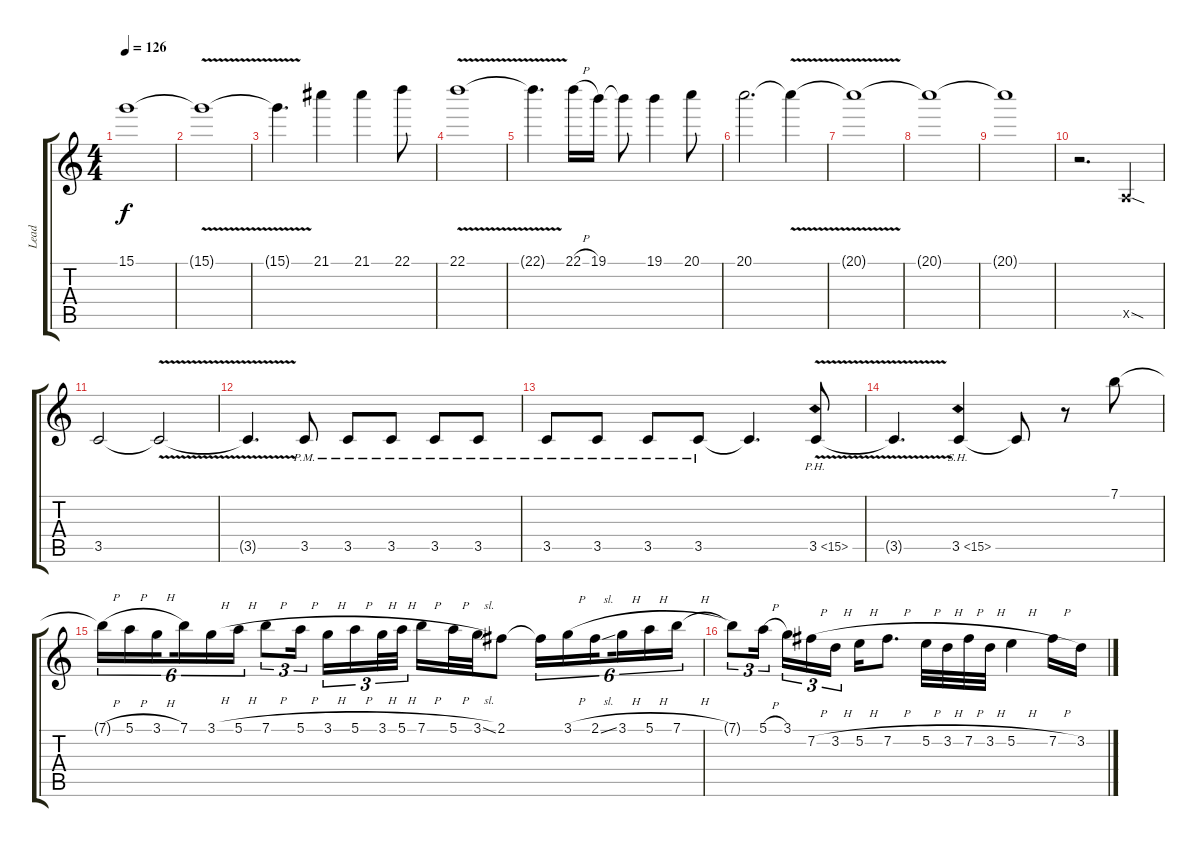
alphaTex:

\track ("Lead" "Lead") {instrument distortionguitar}
\staff {score tabs}
\tuning (E4 B3 G3 D3 A2 E2) {hide}
\ts (4 4)
\tempo 126
\clef g2
\ks c
15.1.1{dy f} |
15.1{v t}.1 |
15.1{t}.4{d} 21.1.4 21.1.4 22.1.8 |
22.1{v}.1 |
22.1{t}.4{d} 22.1{h}.16 19.1.16 19.1{t}.8 19.1.4 20.1.8 |
20.1.2{d} 20.1{v t}.4 |
20.1{t}.1 |
20.1{t}.1 |
20.1{t}.1 |
r.2{d} 0.5{sod x}.4 |
3.5.2 3.5{v t}.2 |
3.5{t}.4{d} 3.5{pm}.8 3.5{pm}.8 3.5{pm}.8 3.5{pm}.8 3.5{pm}.8 |
3.5{pm}.8 3.5{pm}.8 3.5{pm}.8 3.5{pm}.8 3.5{t}.4{d} 3.5{ph 12 v}.8 |
3.5{t}.4{d} 3.5{sh 12}.4 3.5{t}.8 r.8 7.1.8 |
7.1{h t}.16{tu (6 4)} 5.1{h}.16{tu (6 4)} 3.1{h}.16{tu (6 4) beam splitsecondary} 7.1.16{tu (6 4)} 3.1{h}.16{tu (6 4)} 5.1{h}.16{tu (6 4)} 7.1{h}.8{tu (3 2)} 5.1{h}.16{tu (3 2) beam splitsecondary} 3.1{h}.16{tu (3 2)} 5.1{h}.16{tu (3 2)} 3.1{h}.32{tu (3 2)} 5.1{h}.32{tu (3 2)} 7.1{h}.16 5.1{h}.32 3.1{sl}.32 2.1.8 2.1{t}.16{tu (6 4)} 3.1{h}.16{tu (6 4)} 2.1{sl}.16{tu (6 4) beam splitsecondary} 3.1{h}.16{tu (6 4)} 5.1{h}.16{tu (6 4)} 7.1{h}.16{tu (6 4)} |
7.1{t}.8{tu (3 2)} 5.1{h}.16{tu (3 2) beam splitsecondary} 3.1.16{tu (3 2)} 7.2{h}.16{tu (3 2)} 3.2{h}.16{tu (3 2)} 5.2{h}.16 7.2{h}.8{d} 5.2{h}.32 3.2{h}.32 7.2{h}.32 3.2{h}.32 5.2{h}.4 7.2{h}.16 3.2.16
